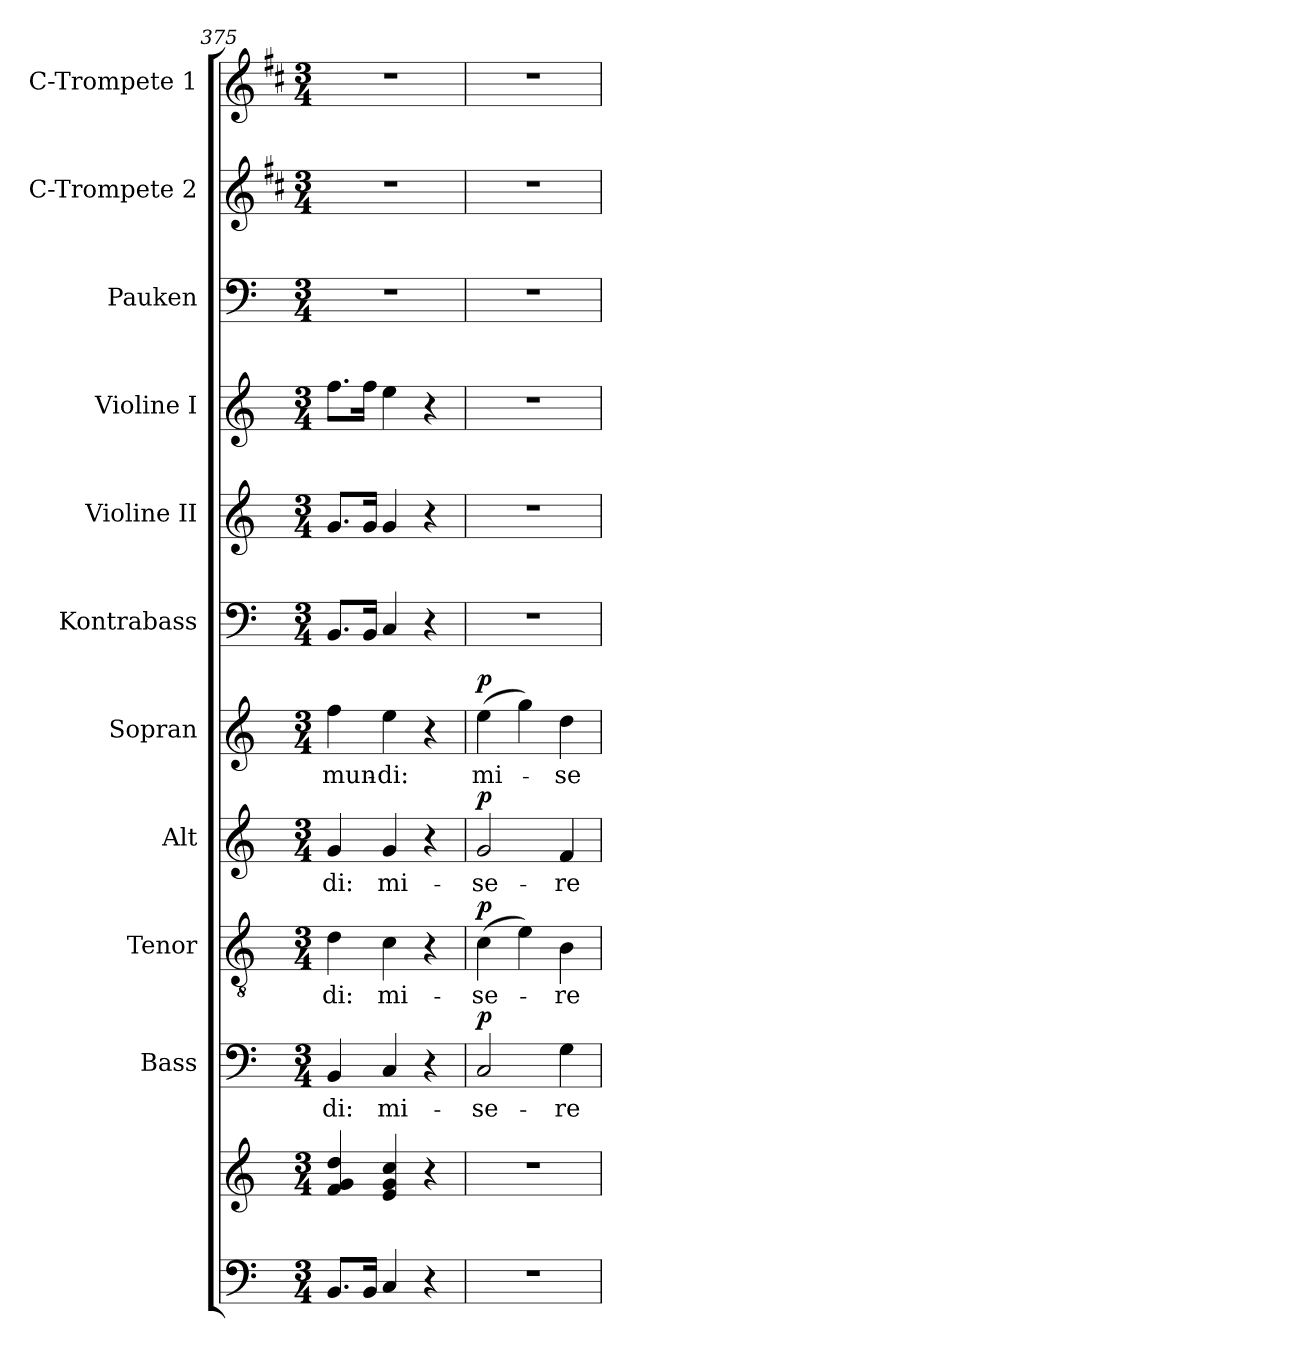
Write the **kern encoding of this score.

**kern	**kern	**kern	**text	**dynam	**kern	**text	**dynam	**kern	**text	**dynam	**kern	**text	**dynam	**kern	**kern	**kern	**kern	**kern	**kern
*part11	*part11	*part10	*part10	*part10	*part9	*part9	*part9	*part8	*part8	*part8	*part7	*part7	*part7	*part6	*part5	*part4	*part3	*part2	*part1
*staff12	*staff11	*staff10	*staff10	*staff10	*staff9	*staff9	*staff9	*staff8	*staff8	*staff8	*staff7	*staff7	*staff7	*staff6	*staff5	*staff4	*staff3	*staff2	*staff1
*	*	*I"Bass	*	*	*I"Tenor	*	*	*I"Alt	*	*	*I"Sopran	*	*	*I"Kontrabass	*I"Violine II	*I"Violine I	*I"Pauken	*I"C-Trompete 2	*I"C-Trompete 1
*	*	*I'B.	*	*	*I'T.	*	*	*I'A.	*	*	*I'S.	*	*	*I'Kb.	*I'Vl. II	*I'Vl. I	*I'Pk.	*I'C Trp. 2	*I'C Trp. 1
*clefF4	*clefG2	*clefF4	*	*	*clefGv2	*	*	*clefG2	*	*	*clefG2	*	*	*clefF4	*clefG2	*clefG2	*clefF4	*clefG2	*clefG2
*	*	*	*	*	*	*	*	*	*	*	*	*	*	*ITrd7c12	*	*	*	*ITrd1c2	*ITrd1c2
*k[]	*k[]	*k[]	*	*	*k[]	*	*	*k[]	*	*	*k[]	*	*	*k[]	*k[]	*k[]	*k[]	*k[]	*k[]
*C:	*C:	*C:	*	*	*C:	*	*	*C:	*	*	*C:	*	*	*C:	*C:	*C:	*C:	*C:	*C:
*M3/4	*M3/4	*M3/4	*	*	*M3/4	*	*	*M3/4	*	*	*M3/4	*	*	*M3/4	*M3/4	*M3/4	*M3/4	*M3/4	*M3/4
=375	=375	=375	=375	=375	=375	=375	=375	=375	=375	=375	=375	=375	=375	=375	=375	=375	=375	=375	=375
!	!	!	!LO:LY:b	!	!	!LO:LY:b	!	!	!LO:LY:b	!	!	!LO:LY:b	!	!	!	!	!	!	!
8.BB/L	4f/ 4g/ 4dd/	4BB/	-di:	.	4d\	-di:	.	4g/	-di:	.	4ff\	mun-	.	8.BBB/L	8.g/L	8.ff\L	2.r	2.r	2.r
16BB/Jk	.	.	.	.	.	.	.	.	.	.	.	.	.	16BBB/Jk	16g/Jk	16ff\Jk	.	.	.
!	!	!	!LO:LY:b	!	!	!LO:LY:b	!	!	!LO:LY:b	!	!	!LO:LY:b	!	!	!	!	!	!	!
4C/	4e/ 4g/ 4cc/	4C/	mi-	.	4c\	mi-	.	4g/	mi-	.	4ee\	-di:	.	4CC/	4g/	4ee\	.	.	.
4r	4r	4r	.	.	4r	.	.	4r	.	.	4r	.	.	4r	4r	4r	.	.	.
=376	=376	=376	=376	=376	=376	=376	=376	=376	=376	=376	=376	=376	=376	=376	=376	=376	=376	=376	=376
!	!	!	!LO:LY:b	!LO:DY:a	!	!LO:LY:b	!LO:DY:a	!	!LO:LY:b	!LO:DY:a	!	!LO:LY:b	!LO:DY:a	!	!	!	!	!	!
2.r	2.r	2C/	-se-	p	(>4c\	-se-	p	2g/	-se-	p	(>4ee\	mi-	p	2.r	2.r	2.r	2.r	2.r	2.r
.	.	.	.	.	4e\)	.	.	.	.	.	4gg\)	.	.	.	.	.	.	.	.
!	!	!	!LO:LY:b	!	!	!LO:LY:b	!	!	!LO:LY:b	!	!	!LO:LY:b	!	!	!	!	!	!	!
.	.	4G\	-re-	.	4B\	-re-	.	4f/	-re-	.	4dd\	-se-	.	.	.	.	.	.	.
=	=	=	=	=	=	=	=	=	=	=	=	=	=	=	=	=	=	=	=
*-	*-	*-	*-	*-	*-	*-	*-	*-	*-	*-	*-	*-	*-	*-	*-	*-	*-	*-	*-
